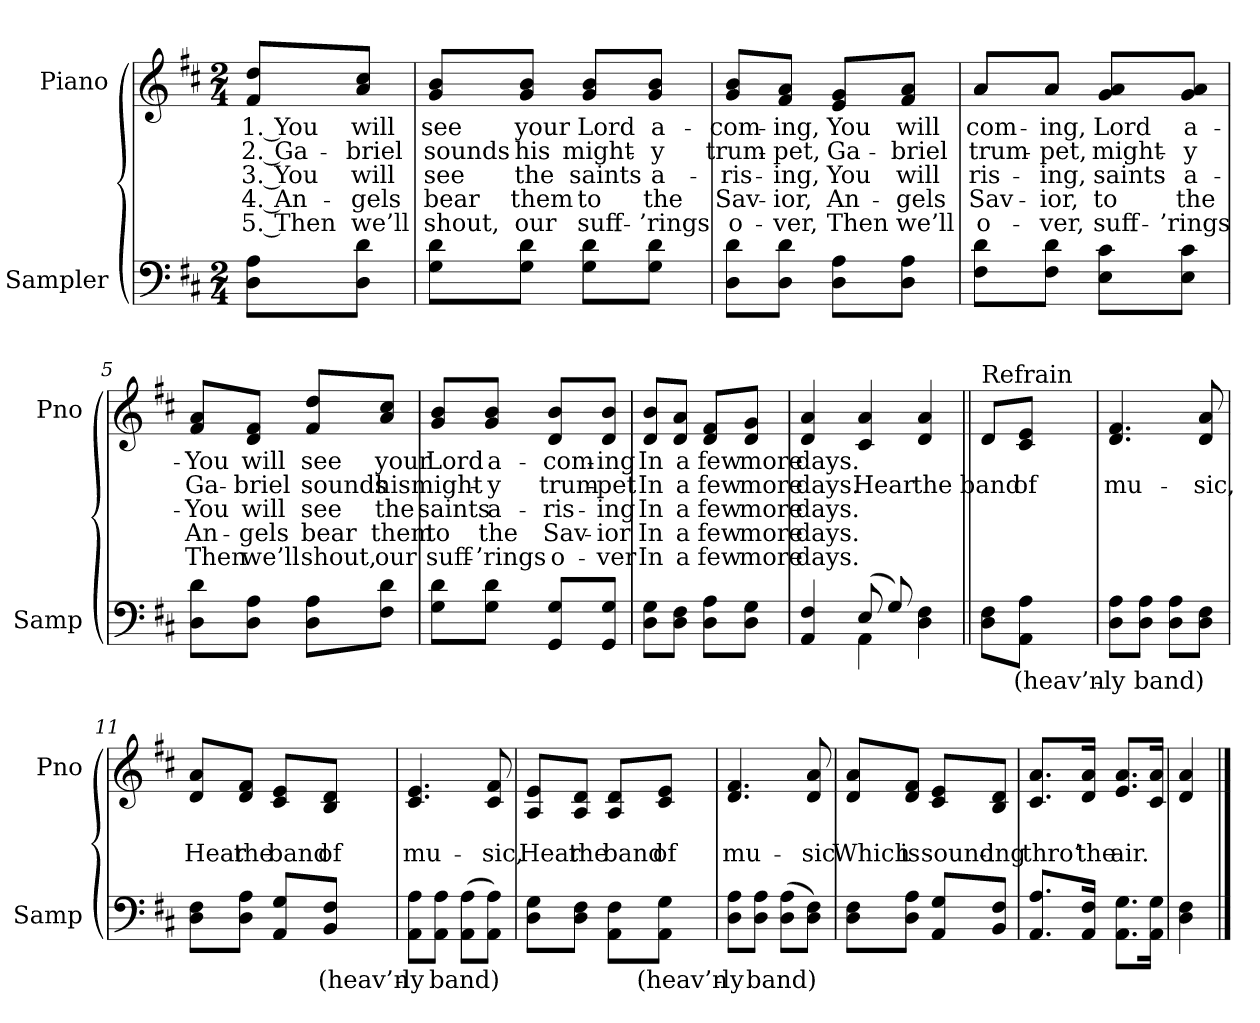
**kern	**text	**kern	**text	**text	**text	**text	**text
*part2	*part2	*part1	*part1	*part1	*part1	*part1	*part1
*staff2	*staff2	*staff1	*staff1	*staff1	*staff1	*staff1	*staff1
*I"Sampler	*	*I"Piano	*	*	*	*	*
*I'Samp	*	*I'Pno	*	*	*	*	*
*clefF4	*	*clefG2	*	*	*	*	*
*k[f#c#]	*	*k[f#c#]	*	*	*	*	*
*D:	*	*D:	*	*	*	*	*
*M2/4	*	*M2/4	*	*	*	*	*
=1	=1	=1	=1	=1	=1	=1	=1
8D\ 8A\L	.	8f#/ 8dd/L	1. You	2. Ga-	3. You	4. An-	5. Then
8D\ 8d\J	.	8a/ 8cc#/J	will	-briel	will	-gels	we’ll
=2	=2	=2	=2	=2	=2	=2	=2
8G\ 8d\L	.	8g/ 8b/L	see	sounds	see	bear	shout,
8G\ 8d\J	.	8g/ 8b/J	your	his	the	them	our
8G\ 8d\L	.	8g/ 8b/L	Lord	might-	saints	to	suff-
8G\ 8d\J	.	8g/ 8b/J	a-	-y	a-	the	-’rings
=3	=3	=3	=3	=3	=3	=3	=3
8D\ 8d\L	.	8g/ 8b/L	-com-	trum-	-ris-	Sav-	o-
8D\ 8d\J	.	8f#/ 8a/J	-ing,	-pet,	-ing,	-ior,	-ver,
8D\ 8A\L	.	8e/ 8g/L	You	Ga-	You	An-	Then
8D\ 8A\J	.	8f#/ 8a/J	will	-briel	will	-gels	we’ll
=4	=4	=4	=4	=4	=4	=4	=4
*	*	*^	*	*	*	*	*
8F#\ 8d\L	.	8a/L	8a/L	-com-	trum-	-ris-	Sav-	o-
8F#\ 8d\J	.	8a/J	8a/J	-ing,	-pet,	-ing,	-ior,	-ver,
8E\ 8c#\L	.	8g/ 8a/L	4ryy	Lord	might-	saints	to	suff-
8E\ 8c#\J	.	8g/ 8a/J	.	a-	-y	a-	the	-’rings
*	*	*v	*v	*	*	*	*	*
=5	=5	=5	=5	=5	=5	=5	=5
8D\ 8d\L	.	8f#/ 8a/L	You	Ga-	You	An-	Then
8D\ 8A\J	.	8d/ 8f#/J	will	-briel	will	-gels	we’ll
8D\ 8A\L	.	8f#/ 8dd/L	see	sounds	see	bear	shout,
8F#\ 8d\J	.	8a/ 8cc#/J	your	his	the	them	our
=6	=6	=6	=6	=6	=6	=6	=6
8G\ 8d\L	.	8g/ 8b/L	Lord	might-	saints	to	suff-
8G\ 8d\J	.	8g/ 8b/J	a-	-y	a-	the	-’rings
8GG/ 8G/L	.	8d/ 8b/L	-com-	trum-	-ris-	Sav-	o-
8GG/ 8G/J	.	8d/ 8b/J	-ing	-pet	-ing	-ior	-ver
=7	=7	=7	=7	=7	=7	=7	=7
8D\ 8G\L	.	8d/ 8b/L	In	In	In	In	In
8D\ 8F#\J	.	8d/ 8a/J	a	a	a	a	a
8D\ 8A\L	.	8d/ 8f#/L	few	few	few	few	few
8D\ 8G\J	.	8d/ 8g/J	more	more	more	more	more
=8	=8	=8	=8	=8	=8	=8	=8
*^	*	*	*	*	*	*	*
4AA 4F#	4ryy	.	4d 4a	days.	days.	days.	days.	days.
(8E/	4AA	.	4c# 4a	.	Hear	.	.	.
8G/)	.	.	.	.	.	.	.	.
4D 4F#	4ryy	.	4d 4a	.	the	.	.	.
=9||	=9||	=9||	=9||	=9||	=9||	=9||	=9||	=9||
!	!	!	!LO:TX:t=Refrain	!	!	!	!	!
*v	*v	*	*	*	*	*	*	*
8D\ 8F#\L	.	8d/L	.	band	.	.	.
8AA\ 8A\J	(heav’n-	8c#/ 8e/J	.	of	.	.	.
=10	=10	=10	=10	=10	=10	=10	=10
8D\ 8A\L	-ly	4.d 4.f#	.	mu-	.	.	.
8D\ 8A\J	band)	.	.	.	.	.	.
8D\ 8A\L	.	.	.	.	.	.	.
8D\ 8F#\J	.	8d 8a	.	-sic,	.	.	.
=11	=11	=11	=11	=11	=11	=11	=11
8D\ 8F#\L	.	8d/ 8a/L	.	Hear	.	.	.
8D\ 8A\J	.	8d/ 8f#/J	.	the	.	.	.
8AA/ 8G/L	.	8c#/ 8e/L	.	band	.	.	.
8BB/ 8F#/J	(heav’n-	8B/ 8d/J	.	of	.	.	.
=12	=12	=12	=12	=12	=12	=12	=12
8AA\ 8A\L	-ly	4.c# 4.e	.	mu-	.	.	.
8AA\ 8A\J	band)	.	.	.	.	.	.
(8AA\ 8A\L	.	.	.	.	.	.	.
8AA\ 8A\J)	.	8c# 8f#	.	-sic,	.	.	.
=13	=13	=13	=13	=13	=13	=13	=13
8D\ 8G\L	.	8A/ 8e/L	.	Hear	.	.	.
8D\ 8F#\J	.	8A/ 8d/J	.	the	.	.	.
8AA\ 8F#\L	.	8A/ 8d/L	.	band	.	.	.
8AA\ 8G\J	(heav’n-	8c#/ 8e/J	.	of	.	.	.
=14	=14	=14	=14	=14	=14	=14	=14
8D\ 8A\L	-ly	4.d 4.f#	.	mu-	.	.	.
8D\ 8A\J	band)	.	.	.	.	.	.
(8D\ 8A\L	.	.	.	.	.	.	.
8D\ 8F#\J)	.	8d 8a	.	-sic	.	.	.
=15	=15	=15	=15	=15	=15	=15	=15
8D\ 8F#\L	.	8d/ 8a/L	.	Which	.	.	.
8D\ 8A\J	.	8d/ 8f#/J	.	is	.	.	.
8AA/ 8G/L	.	8c#/ 8e/L	.	sound-	.	.	.
8BB/ 8F#/J	.	8B/ 8d/J	.	-ing	.	.	.
=16	=16	=16	=16	=16	=16	=16	=16
8.AA/ 8.A/L	.	8.c#/ 8.a/L	.	thro’	.	.	.
16AA/ 16F#/Jk	.	16d/ 16a/Jk	.	the	.	.	.
8.AA\ 8.G\L	.	8.e/ 8.a/L	.	air.	.	.	.
16AA\ 16G\Jk	.	16c#/ 16a/Jk	.	.	.	.	.
=17	=17	=17	=17	=17	=17	=17	=17
4D 4F#	.	4d 4a	.	.	.	.	.
==	==	==	==	==	==	==	==
*-	*-	*-	*-	*-	*-	*-	*-
